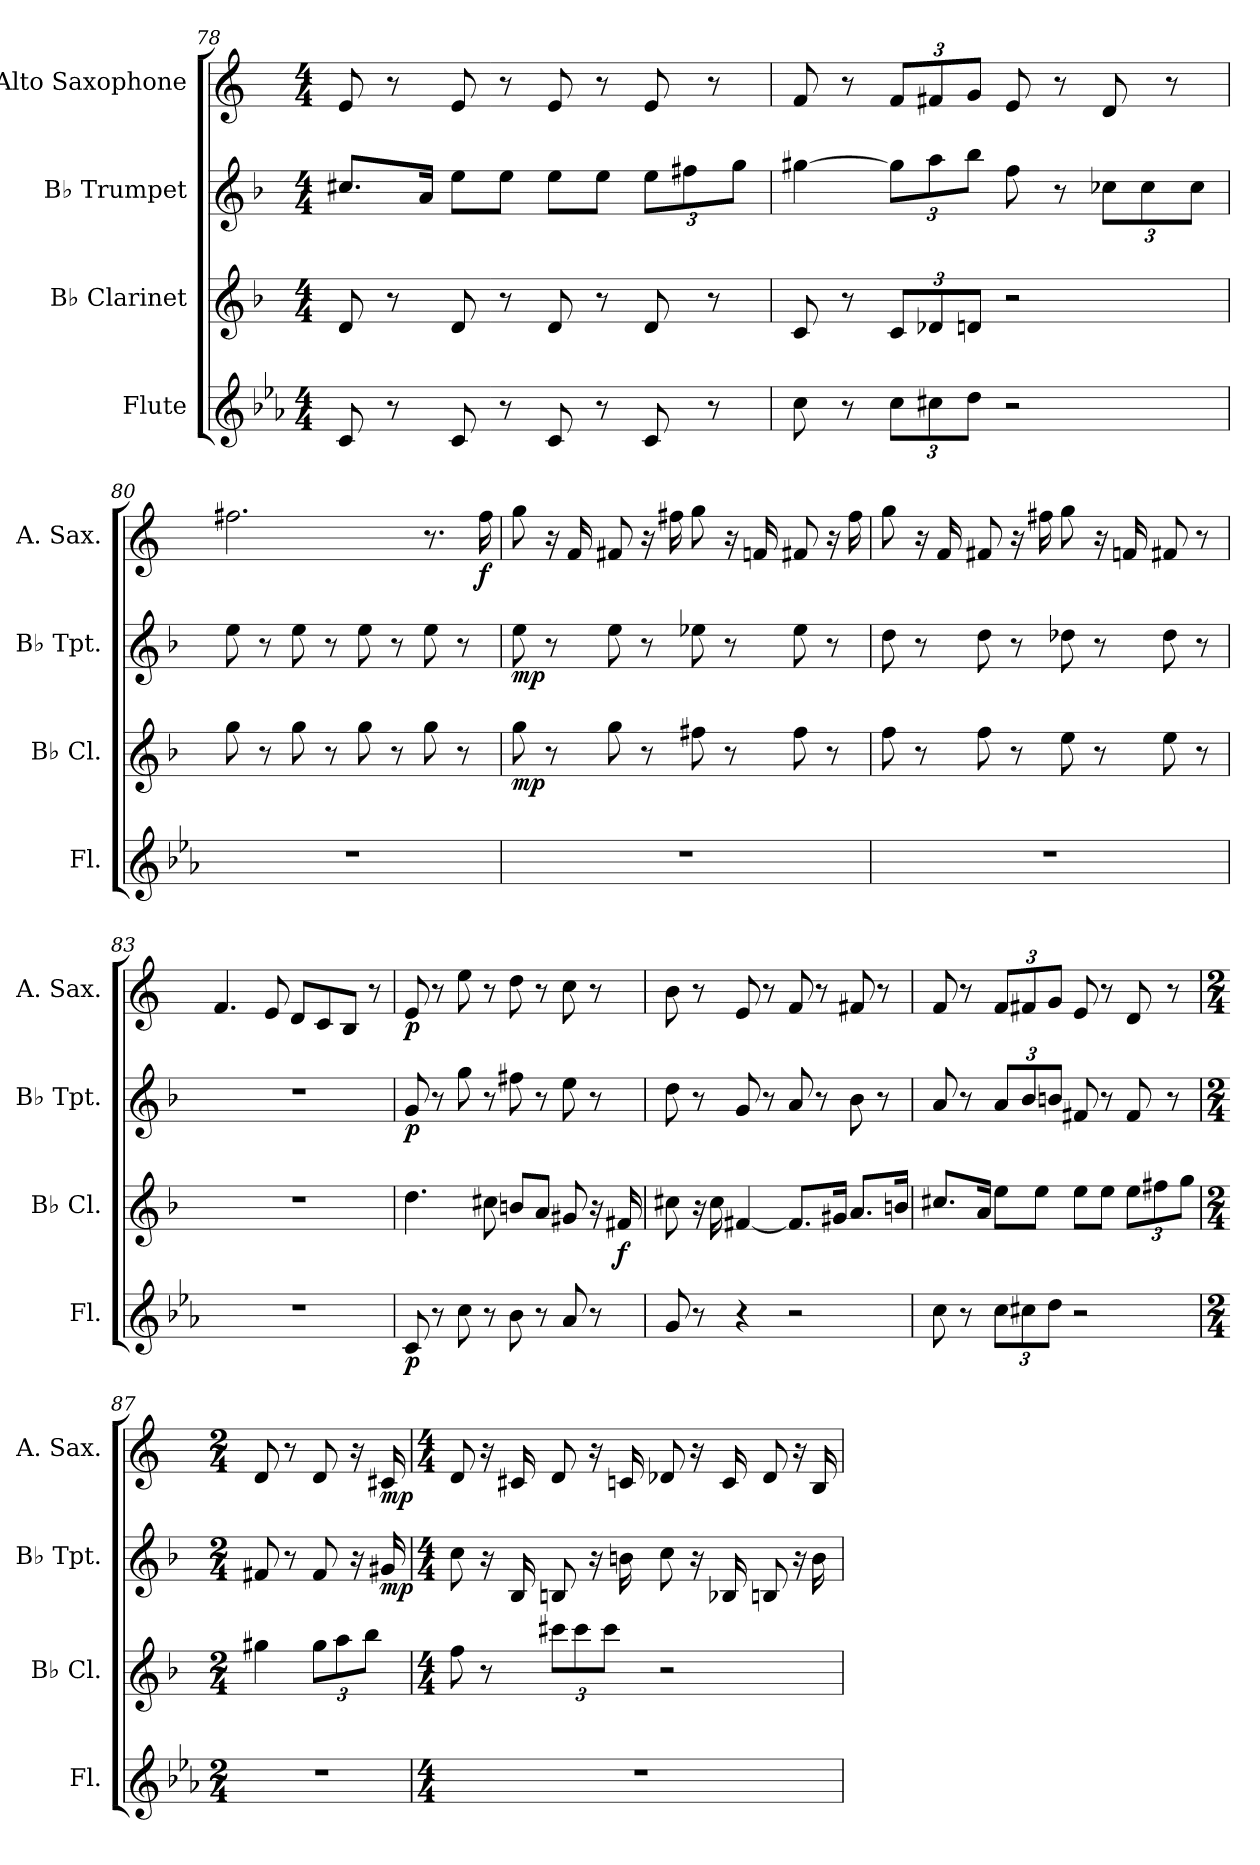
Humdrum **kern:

**kern	**dynam	**kern	**dynam	**kern	**dynam	**kern	**dynam
*part4	*part4	*part3	*part3	*part2	*part2	*part1	*part1
*staff4	*staff4	*staff3	*staff3	*staff2	*staff2	*staff1	*staff1
*I"Flute	*	*I"B♭ Clarinet	*	*I"B♭ Trumpet	*	*I"Alto Saxophone	*
*I'Fl.	*	*I'B♭ Cl.	*	*I'B♭ Tpt.	*	*I'A. Sax.	*
*clefG2	*	*clefG2	*	*clefG2	*	*clefG2	*
*	*	*ITrd1c2	*	*ITrd1c2	*	*ITrd5c9	*
*k[b-e-a-]	*	*k[b-e-a-]	*	*k[b-e-a-]	*	*k[b-e-a-]	*
*M4/4	*	*M4/4	*	*M4/4	*	*M4/4	*
=78	=78	=78	=78	=78	=78	=78	=78
8c/	.	8c/	.	8.bn/L	.	8G/	.
8r	.	8r	.	.	.	8r	.
.	.	.	.	16g/Jk	.	.	.
8c/	.	8c/	.	8dd\L	.	8G/	.
8r	.	8r	.	8dd\J	.	8r	.
8c/	.	8c/	.	8dd\L	.	8G/	.
8r	.	8r	.	8dd\J	.	8r	.
*	*	*	*	*Xbrackettup	*	*	*
8c/	.	8c/	.	12dd\L	.	8G/	.
.	.	.	.	12een\	.	.	.
8r	.	8r	.	.	.	8r	.
.	.	.	.	12ff\J	.	.	.
=79	=79	=79	=79	=79	=79	=79	=79
8cc\	.	8B-/	.	[4ff#X\	.	8A-/	.
8r	.	8r	.	.	.	8r	.
*Xbrackettup	*	*Xbrackettup	*	*	*	*Xbrackettup	*
12cc\L	.	12B-/L	.	12ff#\L]	.	12A-/L	.
12cc#X\	.	12c-X/	.	12gg\	.	12An/	.
12dd\J	.	12cn/J	.	12aa-\J	.	12B-/J	.
2r	.	2r	.	8ee-\	.	8G/	.
.	.	.	.	8r	.	8r	.
.	.	.	.	12b--X\L	.	8F/	.
.	.	.	.	12b--\	.	.	.
.	.	.	.	.	.	8r	.
.	.	.	.	12b--\J	.	.	.
!!LO:LB:g=z
=80	=80	=80	=80	=80	=80	=80	=80
1r	.	8ff\	.	8dd\	.	2.an\	.
.	.	8r	.	8r	.	.	.
.	.	8ff\	.	8dd\	.	.	.
.	.	8r	.	8r	.	.	.
.	.	8ff\	.	8dd\	.	.	.
.	.	8r	.	8r	.	.	.
.	.	8ff\	.	8dd\	.	8.r	.
.	.	8r	.	8r	.	.	.
!	!	!	!	!	!	!	!LO:DY:b
.	.	.	.	.	.	16a\	f
=81	=81	=81	=81	=81	=81	=81	=81
!	!	!	!LO:DY:b	!	!LO:DY:b	!	!
1r	.	8ff\	mp	8dd\	mp	8b-\	.
.	.	8r	.	8r	.	16r	.
.	.	.	.	.	.	16A-/	.
.	.	8ff\	.	8dd\	.	8An/	.
.	.	8r	.	8r	.	16r	.
.	.	.	.	.	.	16an\	.
.	.	8een\	.	8dd-X\	.	8b-\	.
.	.	8r	.	8r	.	16r	.
.	.	.	.	.	.	16A-X/	.
.	.	8ee\	.	8dd-\	.	8An/	.
.	.	8r	.	8r	.	16r	.
.	.	.	.	.	.	16a\	.
=82	=82	=82	=82	=82	=82	=82	=82
1r	.	8ee-\	.	8cc\	.	8b-\	.
.	.	8r	.	8r	.	16r	.
.	.	.	.	.	.	16A-/	.
.	.	8ee-\	.	8cc\	.	8An/	.
.	.	8r	.	8r	.	16r	.
.	.	.	.	.	.	16an\	.
.	.	8dd\	.	8cc-X\	.	8b-\	.
.	.	8r	.	8r	.	16r	.
.	.	.	.	.	.	16A-X/	.
.	.	8dd\	.	8cc-\	.	8An/	.
.	.	8r	.	8r	.	8r	.
=83	=83	=83	=83	=83	=83	=83	=83
1r	.	1r	.	1r	.	4.A-/	.
.	.	.	.	.	.	8G/	.
.	.	.	.	.	.	8F/L	.
.	.	.	.	.	.	8E-/	.
.	.	.	.	.	.	8D/J	.
.	.	.	.	.	.	8r	.
!!LO:LB:g=z
=84	=84	=84	=84	=84	=84	=84	=84
!	!LO:DY:b	!	!	!	!LO:DY:b	!	!LO:DY:b
8c/	p	4.cc\	.	8f/	p	8G/	p
8r	.	.	.	8r	.	8r	.
8cc\	.	.	.	8ff\	.	8g\	.
8r	.	8bn\	.	8r	.	8r	.
8b-\	.	8an/L	.	8een\	.	8f\	.
8r	.	8g/J	.	8r	.	8r	.
8a-/	.	8f#X/	.	8dd\	.	8e-\	.
8r	.	16r	.	8r	.	8r	.
!	!	!	!LO:DY:b	!	!	!	!
.	.	16en/	f	.	.	.	.
=85	=85	=85	=85	=85	=85	=85	=85
8g/	.	8bn\	.	8cc\	.	8d\	.
8r	.	16r	.	8r	.	8r	.
.	.	16b\	.	.	.	.	.
4r	.	[4en/	.	8f/	.	8G/	.
.	.	.	.	8r	.	8r	.
2r	.	8.e/L]	.	8g/	.	8A-/	.
.	.	.	.	8r	.	8r	.
.	.	16f#X/Jk	.	.	.	.	.
.	.	8.g/L	.	8a-\	.	8An/	.
.	.	.	.	8r	.	8r	.
.	.	16an/Jk	.	.	.	.	.
=86	=86	=86	=86	=86	=86	=86	=86
8cc\	.	8.bn/L	.	8g/	.	8A-/	.
8r	.	.	.	8r	.	8r	.
.	.	16g/Jk	.	.	.	.	.
12cc\L	.	8dd\L	.	12g/L	.	12A-/L	.
12cc#X\	.	.	.	12a-/	.	12An/	.
.	.	8dd\J	.	.	.	.	.
12dd\J	.	.	.	12an/J	.	12B-/J	.
2r	.	8dd\L	.	8en/	.	8G/	.
.	.	8dd\J	.	8r	.	8r	.
.	.	12dd\L	.	8e/	.	8F/	.
.	.	12een\	.	.	.	.	.
.	.	.	.	8r	.	8r	.
.	.	12ff\J	.	.	.	.	.
!!LO:PB:g=z
=87	=87	=87	=87	=87	=87	=87	=87
*M2/4	*	*M2/4	*	*M2/4	*	*M2/4	*
2r	.	4ff#X\	.	8en/	.	8F/	.
.	.	.	.	8r	.	8r	.
.	.	12ff#\L	.	8e/	.	8F/	.
.	.	12gg\	.	.	.	.	.
.	.	.	.	16r	.	16r	.
.	.	12aa-\J	.	.	.	.	.
!	!	!	!	!	!LO:DY:b	!	!LO:DY:b
.	.	.	.	16f#X/	mp	16En/	mp
=88	=88	=88	=88	=88	=88	=88	=88
*M4/4	*	*M4/4	*	*M4/4	*	*M4/4	*
1r	.	8ee-\	.	8b-\	.	8F/	.
.	.	8r	.	16r	.	16r	.
.	.	.	.	16A-/	.	16En/	.
.	.	12bbn\L	.	8An/	.	8F/	.
.	.	12bb\	.	.	.	.	.
.	.	.	.	16r	.	16r	.
.	.	12bb\J	.	.	.	.	.
.	.	.	.	16an\	.	16E-X/	.
.	.	2r	.	8b-\	.	8F-X/	.
.	.	.	.	16r	.	16r	.
.	.	.	.	16A-X/	.	16E-/	.
.	.	.	.	8An/	.	8F-/	.
.	.	.	.	16r	.	16r	.
.	.	.	.	16a\	.	16D/	.
=	=	=	=	=	=	=	=
*-	*-	*-	*-	*-	*-	*-	*-
